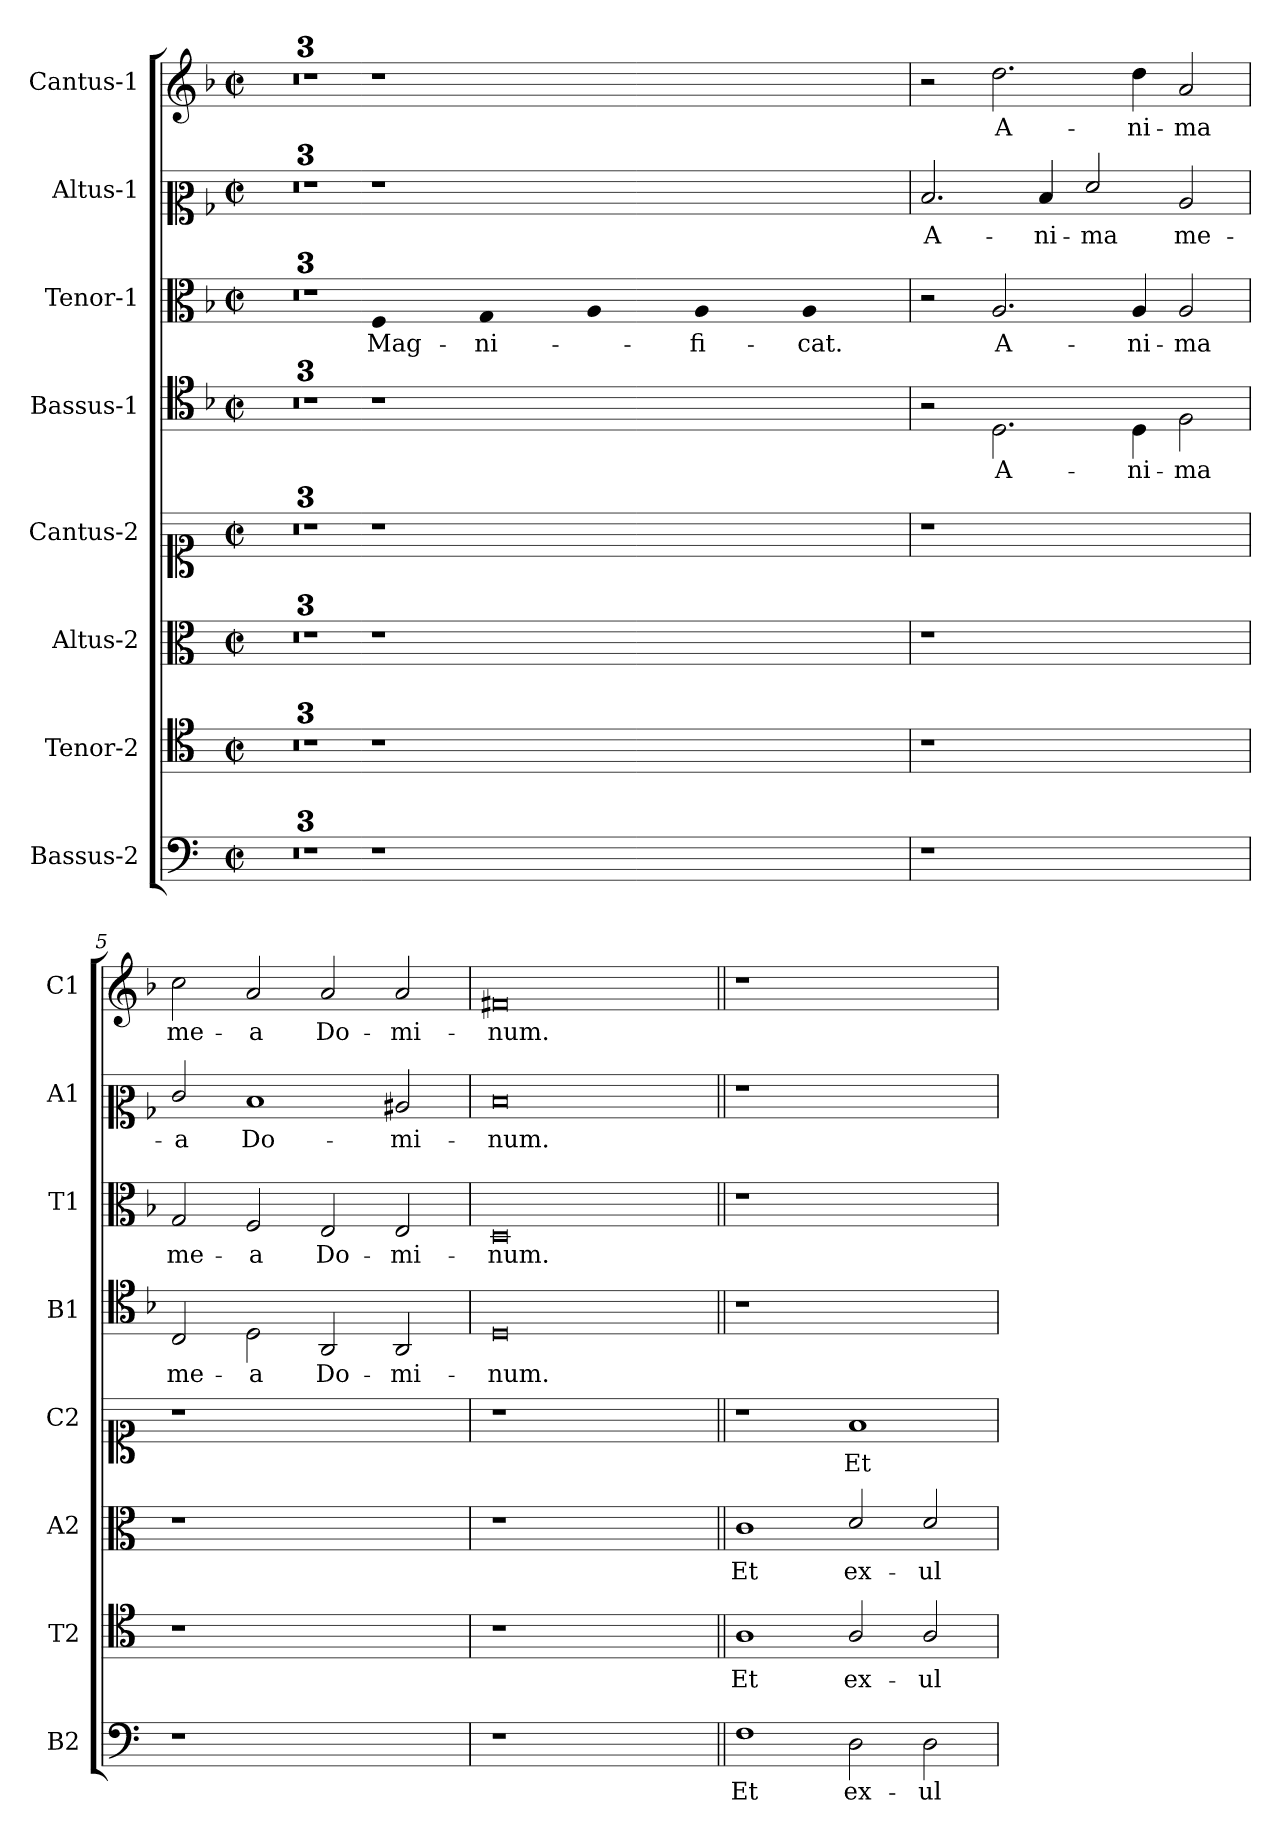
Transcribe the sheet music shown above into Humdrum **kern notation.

**kern	**text	**kern	**text	**kern	**text	**kern	**text	**kern	**text	**kern	**text	**kern	**text	**kern	**text
*part8	*part8	*part7	*part7	*part6	*part6	*part5	*part5	*part4	*part4	*part3	*part3	*part2	*part2	*part1	*part1
*staff8	*staff8	*staff7	*staff7	*staff6	*staff6	*staff5	*staff5	*staff4	*staff4	*staff3	*staff3	*staff2	*staff2	*staff1	*staff1
*I"Bassus-2	*	*I"Tenor-2	*	*I"Altus-2	*	*I"Cantus-2	*	*I"Bassus-1	*	*I"Tenor-1	*	*I"Altus-1	*	*I"Cantus-1	*
*I'B2	*	*I'T2	*	*I'A2	*	*I'C2	*	*I'B1	*	*I'T1	*	*I'A1	*	*I'C1	*
*clefF4	*	*clefC4	*	*clefC3	*	*clefC1	*	*clefC4	*	*clefC3	*	*clefC2	*	*clefG2	*
*k[]	*	*k[]	*	*k[]	*	*k[]	*	*k[b-]	*	*k[b-]	*	*k[b-]	*	*k[b-]	*
*C:	*	*C:	*	*C:	*	*C:	*	*F:	*	*F:	*	*F:	*	*F:	*
*M2/2	*	*M2/2	*	*M2/2	*	*M2/2	*	*M2/2	*	*M2/2	*	*M2/2	*	*M2/2	*
*met(c|)	*	*met(c|)	*	*met(c|)	*	*met(c|)	*	*met(c|)	*	*met(c|)	*	*met(c|)	*	*met(c|)	*
=1	=1	=1	=1	=1	=1	=1	=1	=1	=1	=1	=1	=1	=1	=1	=1
1ryy	.	1ryy	.	1ryy	.	1ryy	.	1ryy	.	1ryy	.	1ryy	.	1ryy	.
=2	=2||	=2	=2||	=2	=2||	=2	=2||	=2||	=2||	=2||	=2||	=2||	=2||	=2||	=2||
*	*	*	*	*	*	*	*	*k[]	*	*k[]	*	*k[]	*	*k[]	*
*	*	*	*	*	*	*	*	*C:	*	*C:	*	*C:	*	*C:	*
1r	.	1r	.	1r	.	1r	.	1r	.	1r	.	1r	.	1r	.
=3	=3	=3	=3	=3	=3	=3	=3	=3	=3	=3	=3	=3	=3	=3	=3
*	*	*clefGv2	*	*clefG2	*	*clefG2	*	*clefF4	*	*clefGv2	*	*clefG2	*	*	*
1ryy	.	1ryy	.	1ryy	.	1ryy	.	1ryy	.	1ryy	.	1ryy	.	1ryy	.
=3X1-	=3X1-	=3X1-	=3X1-	=3X1-	=3X1-	=3X1-	=3X1-	=3X1-	=3X1-	=3X1-	=3X1-	=3X1-	=3X1-	=3X1-	=3X1-
!	!	!	!	!	!	!	!	!	!	!LO:N:head=solid	!LO:LY:b	!	!	!	!
1r	.	1r	.	1r	.	1r	.	1r	.	1F	Mag-	1r	.	1r	.
!	!	!	!	!	!	!	!	!	!	!LO:N:head=solid	!LO:LY:b	!	!	!	!
00ryy	.	00ryy	.	00ryy	.	00ryy	.	00ryy	.	1G	-ni-	00ryy	.	00ryy	.
!	!	!	!	!	!	!	!	!	!	!LO:N:head=solid	!	!	!	!	!
.	.	.	.	.	.	.	.	.	.	1A	.	.	.	.	.
!	!	!	!	!	!	!	!	!	!	!LO:N:head=solid	!LO:LY:b	!	!	!	!
.	.	.	.	.	.	.	.	.	.	1A	-fi-	.	.	.	.
!	!	!	!	!	!	!	!	!	!	!LO:N:head=solid	!LO:LY:b	!	!	!	!
.	.	.	.	.	.	.	.	.	.	1A	-cat.	.	.	.	.
=4	=4	=4	=4	=4	=4	=4	=4	=4	=4	=4	=4	=4	=4	=4	=4
!	!	!	!	!	!	!	!	!	!	!	!	!	!LO:LY:b	!	!
1r	.	1r	.	1r	.	1r	.	2r	.	2r	.	2.d/	A-	2r	.
!	!	!	!	!	!	!	!	!	!LO:LY:b	!	!LO:LY:b	!	!	!	!LO:LY:b
.	.	.	.	.	.	.	.	2.D\	A-	2.A/	A-	.	.	2.dd\	A-
!	!	!	!	!	!	!	!	!	!	!	!	!	!LO:LY:b	!	!
.	.	.	.	.	.	.	.	.	.	.	.	4d/	-ni-	.	.
!	!	!	!	!	!	!	!	!	!	!	!	!	!LO:LY:b	!	!
1ryy	.	1ryy	.	1ryy	.	1ryy	.	.	.	.	.	2f/	-ma	.	.
!	!	!	!	!	!	!	!	!	!LO:LY:b	!	!LO:LY:b	!	!	!	!LO:LY:b
.	.	.	.	.	.	.	.	4D\	-ni-	4A/	-ni-	.	.	4dd\	-ni-
!	!	!	!	!	!	!	!	!	!LO:LY:b	!	!LO:LY:b	!	!LO:LY:b	!	!LO:LY:b
.	.	.	.	.	.	.	.	2F\	-ma	2A/	-ma	2c/	me-	2a/	-ma
=5	=5	=5	=5	=5	=5	=5	=5	=5	=5	=5	=5	=5	=5	=5	=5
!	!	!	!	!	!	!	!	!	!LO:LY:b	!	!LO:LY:b	!	!LO:LY:b	!	!LO:LY:b
1r	.	1r	.	1r	.	1r	.	2C/	me-	2G/	me-	2e/	-a	2cc\	me-
!	!	!	!	!	!	!	!	!	!LO:LY:b	!	!LO:LY:b	!	!LO:LY:b	!	!LO:LY:b
.	.	.	.	.	.	.	.	2D\	-a	2F/	-a	1d	Do-	2a/	-a
!	!	!	!	!	!	!	!	!	!LO:LY:b	!	!LO:LY:b	!	!	!	!LO:LY:b
1ryy	.	1ryy	.	1ryy	.	1ryy	.	2AA/	Do-	2E/	Do-	.	.	2a/	Do-
!	!	!	!	!	!	!	!	!	!LO:LY:b	!	!LO:LY:b	!	!LO:LY:b	!	!LO:LY:b
.	.	.	.	.	.	.	.	2AA/	-mi-	2E/	-mi-	2c#X/	-mi-	2a/	-mi-
=6	=6	=6	=6	=6	=6	=6	=6	=6	=6	=6	=6	=6	=6	=6	=6
!	!	!	!	!	!	!	!	!	!LO:LY:b	!	!LO:LY:b	!	!LO:LY:b	!	!LO:LY:b
1r	.	1r	.	1r	.	1r	.	0D	-num.	0D	-num.	0d	-num.	0f#X	-num.
1ryy	.	1ryy	.	1ryy	.	1ryy	.	.	.	.	.	.	.	.	.
!!LO:PB:g=z
=7||	=7||	=7||	=7||	=7||	=7||	=7||	=7||	=7||	=7||	=7||	=7||	=7||	=7||	=7||	=7||
!	!LO:LY:b	!	!LO:LY:b	!	!LO:LY:b	!	!	!	!	!	!	!	!	!	!
1F	Et	1A	Et	1c	Et	1r	.	1r	.	1r	.	1r	.	1r	.
!	!LO:LY:b	!	!LO:LY:b	!	!LO:LY:b	!	!LO:LY:b	!	!	!	!	!	!	!	!
2D\	ex-	2A/	ex-	2d/	ex-	1f	Et	1ryy	.	1ryy	.	1ryy	.	1ryy	.
!	!LO:LY:b	!	!LO:LY:b	!	!LO:LY:b	!	!	!	!	!	!	!	!	!	!
2D\	-ul-	2A/	-ul-	2d/	-ul-	.	.	.	.	.	.	.	.	.	.
=	=	=	=	=	=	=	=	=	=	=	=	=	=	=	=
*-	*-	*-	*-	*-	*-	*-	*-	*-	*-	*-	*-	*-	*-	*-	*-
